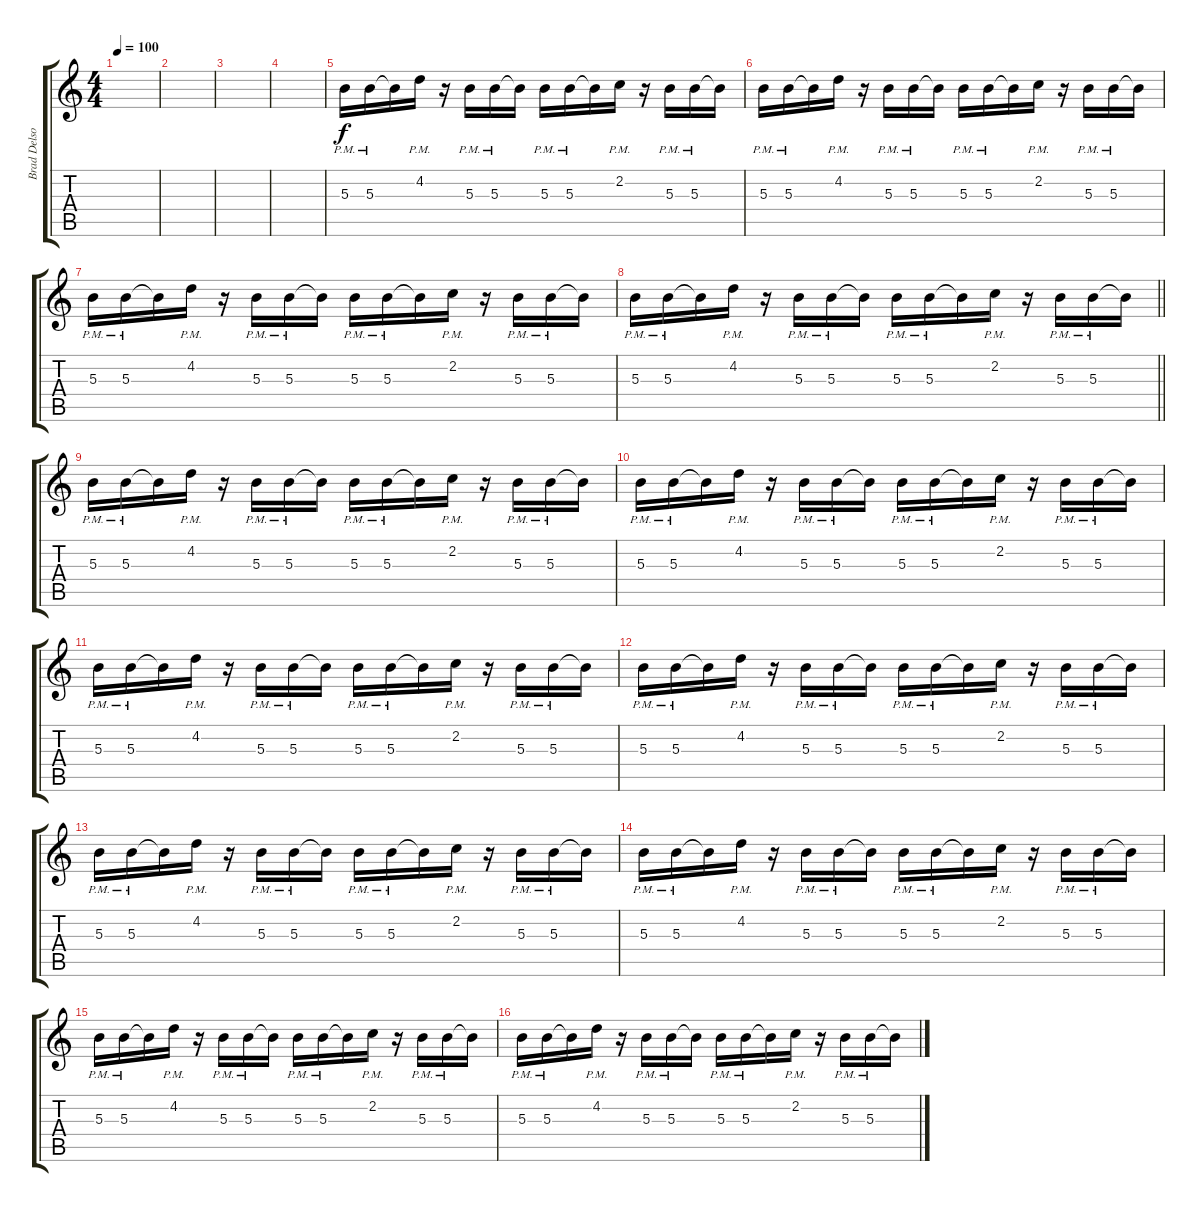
\track ("Brad Delson (Guitar)" "Brad Delso") {instrument distortionguitar}
\staff {score tabs}
\tuning (Eb4 Bb3 Gb3 Db3 Ab2 Db2) {hide}
\ts (4 4)
\tempo 100
\clef g2
\ks c
|
|
|
|
5.3{pm}.16 5.3{pm}.16 5.3{t}.16 4.2{pm}.16 r.16 5.3{pm}.16 5.3{pm}.16 5.3{t}.16 5.3{pm}.16 5.3{pm}.16 5.3{t}.16 2.2{pm}.16 r.16 5.3{pm}.16 5.3{pm}.16 5.3{t}.16 |
5.3{pm}.16 5.3{pm}.16 5.3{t}.16 4.2{pm}.16 r.16 5.3{pm}.16 5.3{pm}.16 5.3{t}.16 5.3{pm}.16 5.3{pm}.16 5.3{t}.16 2.2{pm}.16 r.16 5.3{pm}.16 5.3{pm}.16 5.3{t}.16 |
5.3{pm}.16 5.3{pm}.16 5.3{t}.16 4.2{pm}.16 r.16 5.3{pm}.16 5.3{pm}.16 5.3{t}.16 5.3{pm}.16 5.3{pm}.16 5.3{t}.16 2.2{pm}.16 r.16 5.3{pm}.16 5.3{pm}.16 5.3{t}.16 |
\barLineRight lightlight
5.3{pm}.16 5.3{pm}.16 5.3{t}.16 4.2{pm}.16 r.16 5.3{pm}.16 5.3{pm}.16 5.3{t}.16 5.3{pm}.16 5.3{pm}.16 5.3{t}.16 2.2{pm}.16 r.16 5.3{pm}.16 5.3{pm}.16 5.3{t}.16 |
5.3{pm}.16 5.3{pm}.16 5.3{t}.16 4.2{pm}.16 r.16 5.3{pm}.16 5.3{pm}.16 5.3{t}.16 5.3{pm}.16 5.3{pm}.16 5.3{t}.16 2.2{pm}.16 r.16 5.3{pm}.16 5.3{pm}.16 5.3{t}.16 |
5.3{pm}.16 5.3{pm}.16 5.3{t}.16 4.2{pm}.16 r.16 5.3{pm}.16 5.3{pm}.16 5.3{t}.16 5.3{pm}.16 5.3{pm}.16 5.3{t}.16 2.2{pm}.16 r.16 5.3{pm}.16 5.3{pm}.16 5.3{t}.16 |
5.3{pm}.16 5.3{pm}.16 5.3{t}.16 4.2{pm}.16 r.16 5.3{pm}.16 5.3{pm}.16 5.3{t}.16 5.3{pm}.16 5.3{pm}.16 5.3{t}.16 2.2{pm}.16 r.16 5.3{pm}.16 5.3{pm}.16 5.3{t}.16 |
5.3{pm}.16 5.3{pm}.16 5.3{t}.16 4.2{pm}.16 r.16 5.3{pm}.16 5.3{pm}.16 5.3{t}.16 5.3{pm}.16 5.3{pm}.16 5.3{t}.16 2.2{pm}.16 r.16 5.3{pm}.16 5.3{pm}.16 5.3{t}.16 |
5.3{pm}.16 5.3{pm}.16 5.3{t}.16 4.2{pm}.16 r.16 5.3{pm}.16 5.3{pm}.16 5.3{t}.16 5.3{pm}.16 5.3{pm}.16 5.3{t}.16 2.2{pm}.16 r.16 5.3{pm}.16 5.3{pm}.16 5.3{t}.16 |
5.3{pm}.16 5.3{pm}.16 5.3{t}.16 4.2{pm}.16 r.16 5.3{pm}.16 5.3{pm}.16 5.3{t}.16 5.3{pm}.16 5.3{pm}.16 5.3{t}.16 2.2{pm}.16 r.16 5.3{pm}.16 5.3{pm}.16 5.3{t}.16 |
5.3{pm}.16 5.3{pm}.16 5.3{t}.16 4.2{pm}.16 r.16 5.3{pm}.16 5.3{pm}.16 5.3{t}.16 5.3{pm}.16 5.3{pm}.16 5.3{t}.16 2.2{pm}.16 r.16 5.3{pm}.16 5.3{pm}.16 5.3{t}.16 |
5.3{pm}.16 5.3{pm}.16 5.3{t}.16 4.2{pm}.16 r.16 5.3{pm}.16 5.3{pm}.16 5.3{t}.16 5.3{pm}.16 5.3{pm}.16 5.3{t}.16 2.2{pm}.16 r.16 5.3{pm}.16 5.3{pm}.16 5.3{t}.16
